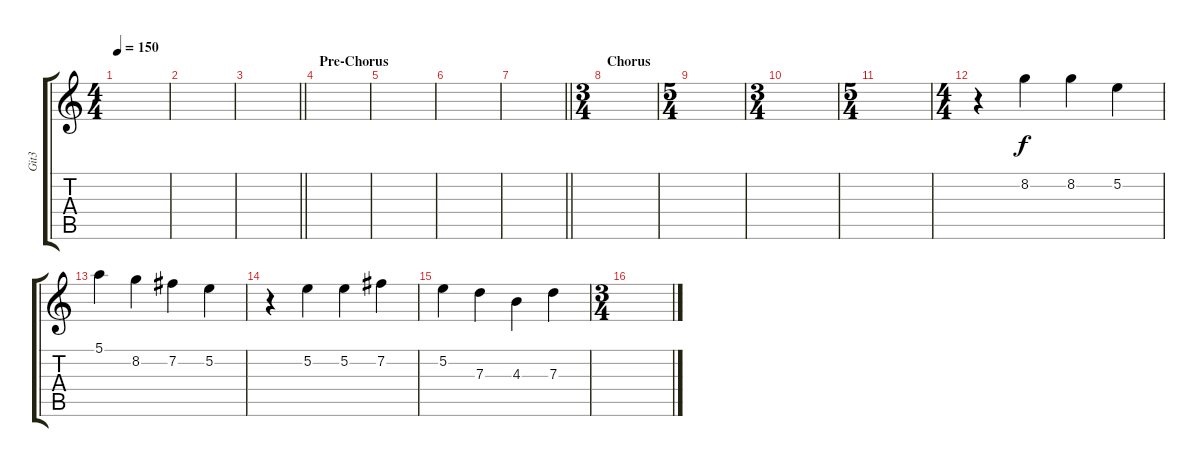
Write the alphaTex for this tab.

\track ("Git3" "Git3") {instrument distortionguitar}
\staff {score tabs}
\tuning (E4 B3 G3 D3 A2 E2) {hide}
\ts (4 4)
\tempo 150
\clef g2
\ks c
|
|
\barLineRight lightlight
|
\section ("" "Pre-Chorus")
|
|
|
\barLineRight lightlight
|
\ts (3 4)
\section ("" "Chorus")
|
\ts (5 4)
|
\ts (3 4)
|
\ts (5 4)
|
\ts (4 4)
r.4 8.2.4 8.2.4 5.2.4 |
5.1.4 8.2.4 7.2.4 5.2.4 |
r.4 5.2.4 5.2.4 7.2.4 |
5.2.4 7.3.4 4.3.4 7.3.4 |
\ts (3 4)
